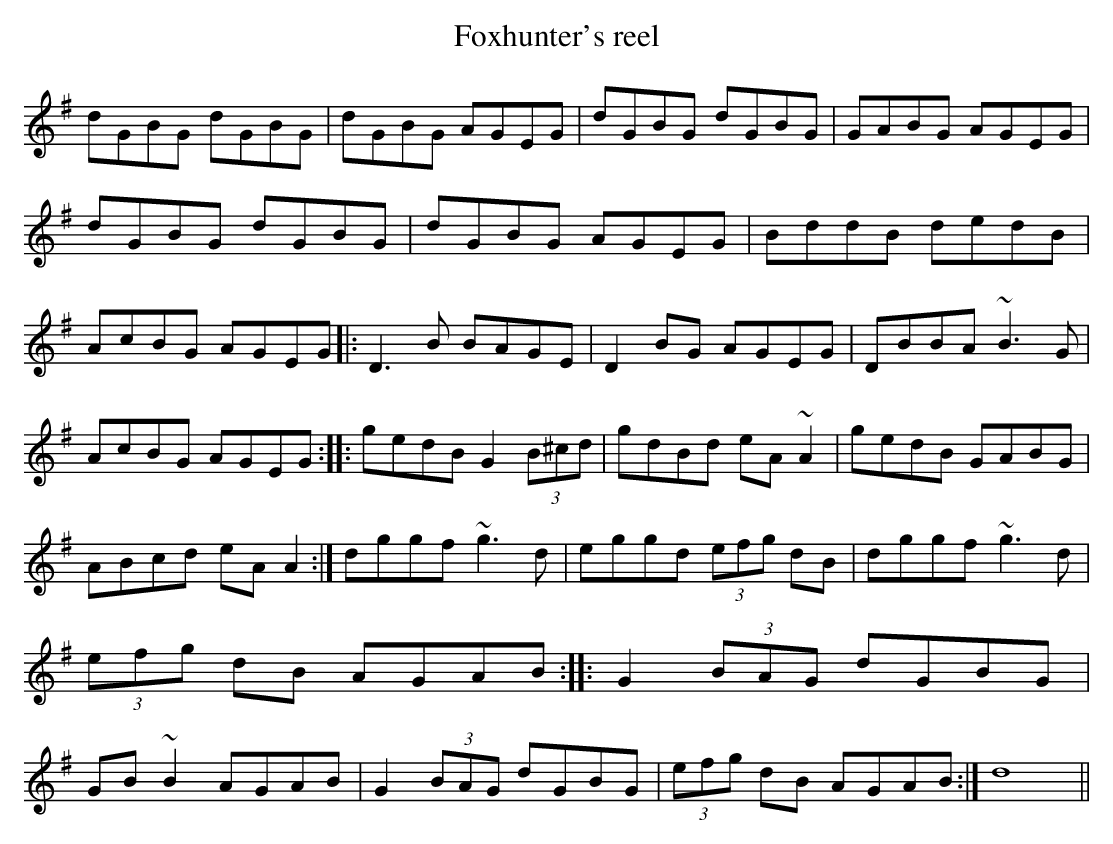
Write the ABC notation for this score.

X:1
T:Foxhunter's reel
K:G
dGBG dGBG|dGBG AGEG|dGBG dGBG|GABG AGEG|\
dGBG dGBG|dGBG AGEG|BddB dedB|AcBG AGEG|:\
D3B BAGE|D2BG AGEG|DBBA ~B3G|AcBG AGEG::\
gedB G2(3B^cd|gdBd eA~A2|gedB GABG|ABcd eAA2:|\
dggf ~g3d|eggd (3efg dB|dggf ~g3d|(3efg dB AGAB::\
G2 (3BAG dGBG|GB ~B2 AGAB|G2 (3BAG dGBG|(3efg dB AGAB:|d8||
